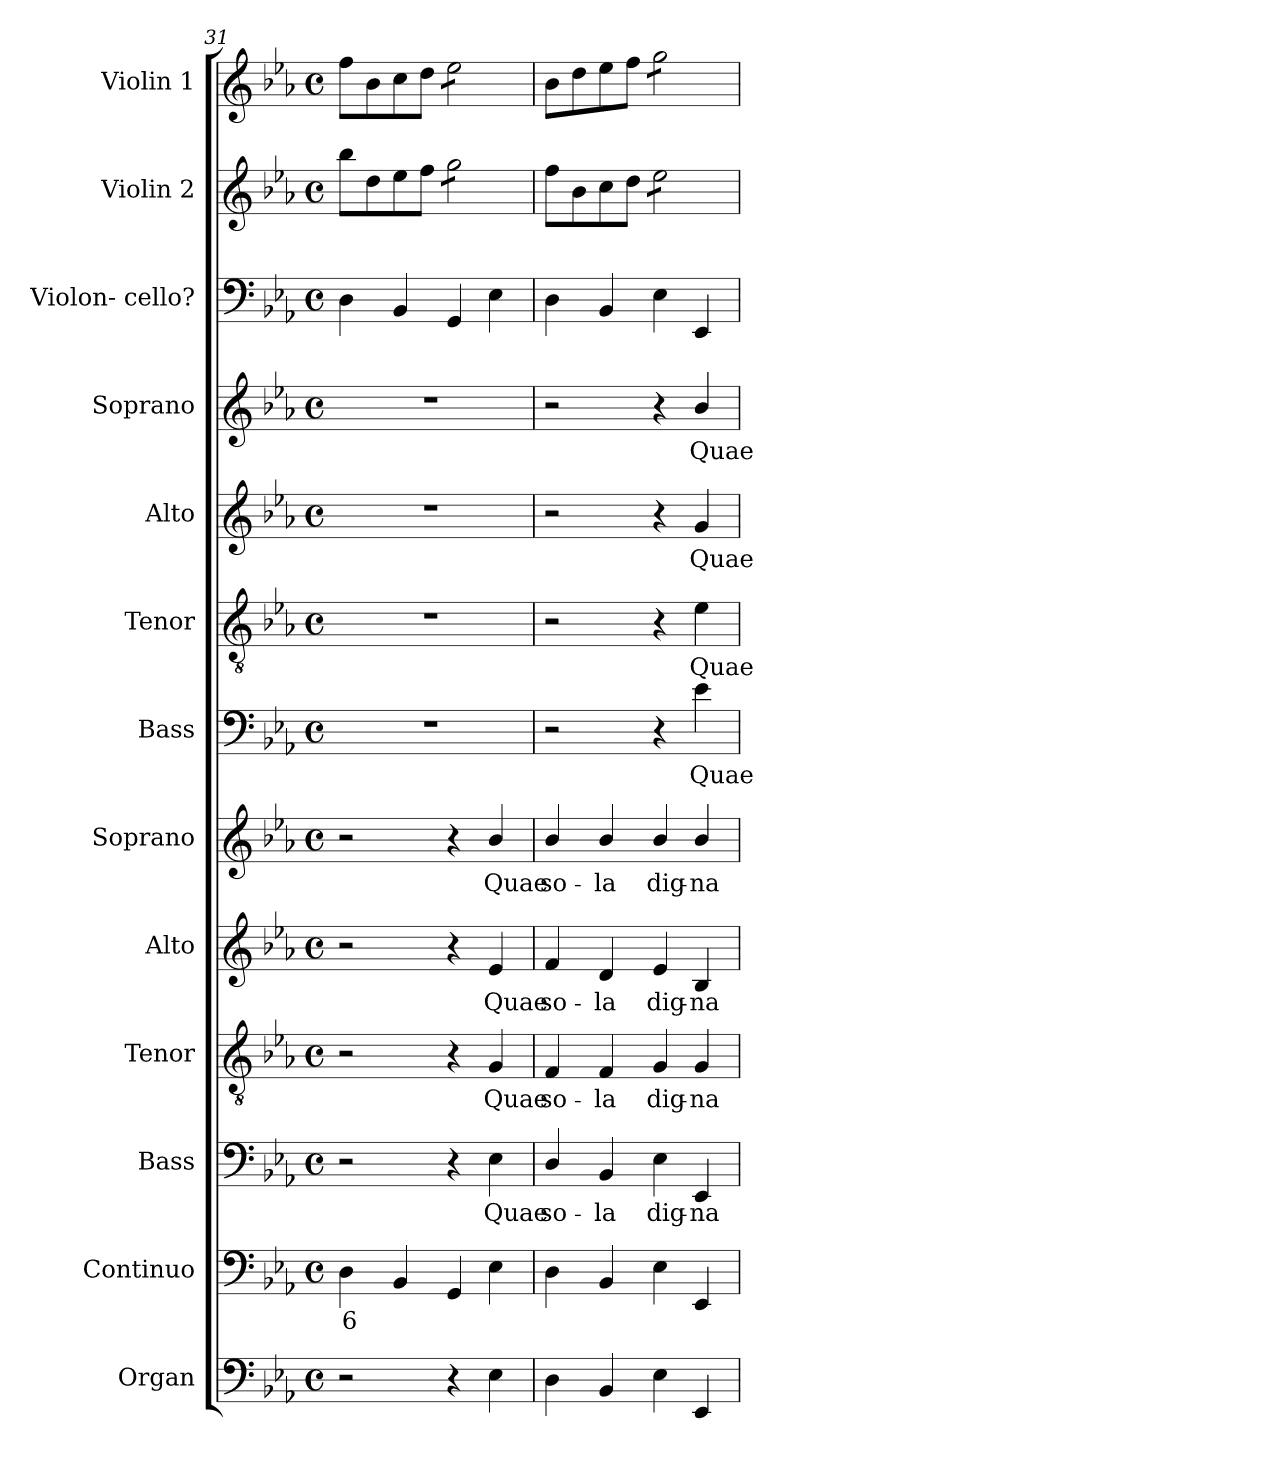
**kern	**kern	**text	**kern	**text	**kern	**text	**kern	**text	**kern	**text	**kern	**text	**kern	**text	**kern	**text	**kern	**text	**kern	**kern	**kern
*part13	*part12	*part12	*part11	*part11	*part10	*part10	*part9	*part9	*part8	*part8	*part7	*part7	*part6	*part6	*part5	*part5	*part4	*part4	*part3	*part2	*part1
*staff13	*staff12	*staff12	*staff11	*staff11	*staff10	*staff10	*staff9	*staff9	*staff8	*staff8	*staff7	*staff7	*staff6	*staff6	*staff5	*staff5	*staff4	*staff4	*staff3	*staff2	*staff1
*I"Organ	*I"Continuo	*	*I"Bass	*	*I"Tenor	*	*I"Alto	*	*I"Soprano	*	*I"Bass	*	*I"Tenor	*	*I"Alto	*	*I"Soprano	*	*I"Violon- cello?	*I"Violin 2	*I"Violin 1
*I'Org.	*I'Cont.	*	*I'B.	*	*I'T.	*	*I'A.	*	*I'S.	*	*I'B.	*	*I'T.	*	*I'A.	*	*I'S.	*	*I'Vc.	*I'Vln. 2	*I'Vln. 1
*clefF4	*clefF4	*	*clefF4	*	*clefGv2	*	*clefG2	*	*clefG2	*	*clefF4	*	*clefGv2	*	*clefG2	*	*clefG2	*	*clefF4	*clefG2	*clefG2
*	*	*	*	*	*ITrd7c12	*	*	*	*	*	*	*	*ITrd7c12	*	*	*	*	*	*	*	*
*k[b-e-a-]	*k[b-e-a-]	*	*k[b-e-a-]	*	*k[b-e-a-]	*	*k[b-e-a-]	*	*k[b-e-a-]	*	*k[b-e-a-]	*	*k[b-e-a-]	*	*k[b-e-a-]	*	*k[b-e-a-]	*	*k[b-e-a-]	*k[b-e-a-]	*k[b-e-a-]
*E-:	*E-:	*	*E-:	*	*E-:	*	*E-:	*	*E-:	*	*E-:	*	*E-:	*	*E-:	*	*E-:	*	*E-:	*E-:	*E-:
*M4/4	*M4/4	*	*M4/4	*	*M4/4	*	*M4/4	*	*M4/4	*	*M4/4	*	*M4/4	*	*M4/4	*	*M4/4	*	*M4/4	*M4/4	*M4/4
*met(c)	*met(c)	*	*met(c)	*	*met(c)	*	*met(c)	*	*met(c)	*	*met(c)	*	*met(c)	*	*met(c)	*	*met(c)	*	*met(c)	*met(c)	*met(c)
=31	=31	=31	=31	=31	=31	=31	=31	=31	=31	=31	=31	=31	=31	=31	=31	=31	=31	=31	=31	=31	=31
!	!	!LO:LY:b:color=#000000	!	!	!	!	!	!	!	!	!	!	!	!	!	!	!	!	!	!	!
2r	4Di\	6	2r	.	2r	.	2r	.	2r	.	1r	.	1r	.	1r	.	1r	.	4Di\	8bb-i\L	8ffi\L
.	.	.	.	.	.	.	.	.	.	.	.	.	.	.	.	.	.	.	.	8ddi\	8b-i\
.	4BB-i/	.	.	.	.	.	.	.	.	.	.	.	.	.	.	.	.	.	4BB-i/	8ee-i\	8cci\
.	.	.	.	.	.	.	.	.	.	.	.	.	.	.	.	.	.	.	.	8ffi\J	8ddi\J
*	*	*	*	*	*	*	*	*	*	*	*	*	*	*	*	*	*	*	*	*tremolo	*
*	*	*	*	*	*	*	*	*	*	*	*	*	*	*	*	*	*	*	*	*	*tremolo
4r	4GGi/	.	4r	.	4r	.	4r	.	4r	.	.	.	.	.	.	.	.	.	4GGi/	8ggi\L	8ee-i\L
.	.	.	.	.	.	.	.	.	.	.	.	.	.	.	.	.	.	.	.	8ggi\	8ee-i\
!	!	!	!	!LO:LY:b:color=#000000	!	!	!	!	!	!	!	!	!	!	!	!	!	!	!	!	!
!	!	!	!	!	!	!LO:LY:b:color=#000000	!	!	!	!	!	!	!	!	!	!	!	!	!	!	!
!	!	!	!	!	!	!	!	!LO:LY:b:color=#000000	!	!	!	!	!	!	!	!	!	!	!	!	!
!	!	!	!	!	!	!	!	!	!	!LO:LY:b:color=#000000	!	!	!	!	!	!	!	!	!	!	!
4E-i\	4E-i\	.	4E-i\	Quae	4GGi/	Quae	4e-i/	Quae	4b-i/	Quae	.	.	.	.	.	.	.	.	4E-i\	8ggi\	8ee-i\
.	.	.	.	.	.	.	.	.	.	.	.	.	.	.	.	.	.	.	.	8ggi\J	8ee-i\J
*	*	*	*	*	*	*	*	*	*	*	*	*	*	*	*	*	*	*	*	*	*Xtremolo
*	*	*	*	*	*	*	*	*	*	*	*	*	*	*	*	*	*	*	*	*Xtremolo	*
=32	=32	=32	=32	=32	=32	=32	=32	=32	=32	=32	=32	=32	=32	=32	=32	=32	=32	=32	=32	=32	=32
!	!	!	!	!LO:LY:b:color=#000000	!	!	!	!	!	!	!	!	!	!	!	!	!	!	!	!	!
!	!	!	!	!	!	!LO:LY:b:color=#000000	!	!	!	!	!	!	!	!	!	!	!	!	!	!	!
!	!	!	!	!	!	!	!	!LO:LY:b:color=#000000	!	!	!	!	!	!	!	!	!	!	!	!	!
!	!	!	!	!	!	!	!	!	!	!LO:LY:b:color=#000000	!	!	!	!	!	!	!	!	!	!	!
4Di\	4Di\	.	4Di/	so-	4FFi/	so-	4fi/	so-	4b-i/	so-	2r	.	2r	.	2r	.	2r	.	4Di\	8ffi\L	8b-i\L
.	.	.	.	.	.	.	.	.	.	.	.	.	.	.	.	.	.	.	.	8b-i\	8ddi\
!	!	!	!	!LO:LY:b:color=#000000	!	!	!	!	!	!	!	!	!	!	!	!	!	!	!	!	!
!	!	!	!	!	!	!LO:LY:b:color=#000000	!	!	!	!	!	!	!	!	!	!	!	!	!	!	!
!	!	!	!	!	!	!	!	!LO:LY:b:color=#000000	!	!	!	!	!	!	!	!	!	!	!	!	!
!	!	!	!	!	!	!	!	!	!	!LO:LY:b:color=#000000	!	!	!	!	!	!	!	!	!	!	!
4BB-i/	4BB-i/	.	4BB-i/	-la	4FFi/	-la	4di/	-la	4b-i/	-la	.	.	.	.	.	.	.	.	4BB-i/	8cci\	8ee-i\
.	.	.	.	.	.	.	.	.	.	.	.	.	.	.	.	.	.	.	.	8ddi\J	8ffi\J
!	!	!	!	!LO:LY:b:color=#000000	!	!	!	!	!	!	!	!	!	!	!	!	!	!	!	!	!
!	!	!	!	!	!	!LO:LY:b:color=#000000	!	!	!	!	!	!	!	!	!	!	!	!	!	!	!
!	!	!	!	!	!	!	!	!LO:LY:b:color=#000000	!	!	!	!	!	!	!	!	!	!	!	!	!
!	!	!	!	!	!	!	!	!	!	!LO:LY:b:color=#000000	!	!	!	!	!	!	!	!	!	!	!
*	*	*	*	*	*	*	*	*	*	*	*	*	*	*	*	*	*	*	*	*tremolo	*
*	*	*	*	*	*	*	*	*	*	*	*	*	*	*	*	*	*	*	*	*	*tremolo
4E-i\	4E-i\	.	4E-i\	dig-	4GGi/	dig-	4e-i/	dig-	4b-i/	dig-	4r	.	4r	.	4r	.	4r	.	4E-i\	8ee-i\L	8ggi\L
.	.	.	.	.	.	.	.	.	.	.	.	.	.	.	.	.	.	.	.	8ee-i\	8ggi\
!	!	!	!	!LO:LY:b:color=#000000	!	!	!	!	!	!	!	!	!	!	!	!	!	!	!	!	!
!	!	!	!	!	!	!LO:LY:b:color=#000000	!	!	!	!	!	!	!	!	!	!	!	!	!	!	!
!	!	!	!	!	!	!	!	!LO:LY:b:color=#000000	!	!	!	!	!	!	!	!	!	!	!	!	!
!	!	!	!	!	!	!	!	!	!	!LO:LY:b:color=#000000	!	!	!	!	!	!	!	!	!	!	!
!	!	!	!	!	!	!	!	!	!	!	!	!LO:LY:b:color=#000000	!	!	!	!	!	!	!	!	!
!	!	!	!	!	!	!	!	!	!	!	!	!	!	!LO:LY:b:color=#000000	!	!	!	!	!	!	!
!	!	!	!	!	!	!	!	!	!	!	!	!	!	!	!	!LO:LY:b:color=#000000	!	!	!	!	!
!	!	!	!	!	!	!	!	!	!	!	!	!	!	!	!	!	!	!LO:LY:b:color=#000000	!	!	!
4EE-i/	4EE-i/	.	4EE-i/	-na	4GGi/	-na	4B-i/	-na	4b-i/	-na	4e-i\	Quae	4E-i\	Quae	4gi/	Quae	4b-i/	Quae	4EE-i/	8ee-i\	8ggi\
.	.	.	.	.	.	.	.	.	.	.	.	.	.	.	.	.	.	.	.	8ee-i\J	8ggi\J
*	*	*	*	*	*	*	*	*	*	*	*	*	*	*	*	*	*	*	*	*	*Xtremolo
*	*	*	*	*	*	*	*	*	*	*	*	*	*	*	*	*	*	*	*	*Xtremolo	*
=	=	=	=	=	=	=	=	=	=	=	=	=	=	=	=	=	=	=	=	=	=
*-	*-	*-	*-	*-	*-	*-	*-	*-	*-	*-	*-	*-	*-	*-	*-	*-	*-	*-	*-	*-	*-
